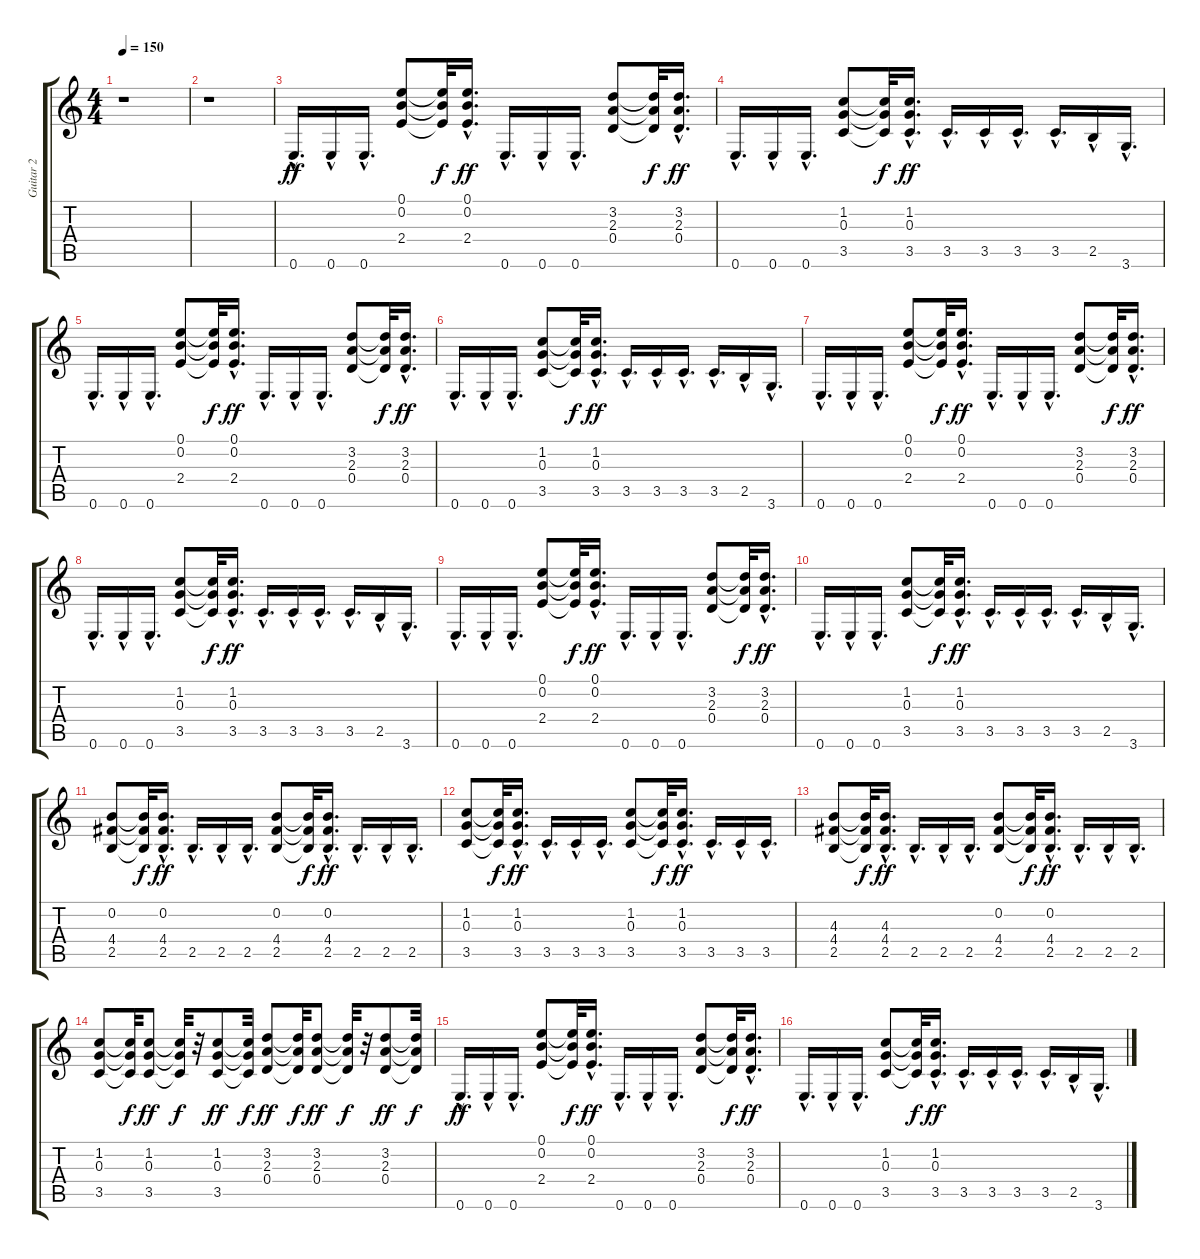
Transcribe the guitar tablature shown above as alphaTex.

\track ("Guitar 2" "Guitar 2") {instrument overdrivenguitar}
\staff {score tabs}
\tuning (E4 B3 G3 D3 A2 E2) {hide}
\ts (4 4)
\tempo 150
\clef g2
\ks c
r.1{dy ff instrument overdrivenguitar} |
r.1 |
0.6{hac}.16{d} 0.6{hac}.16 0.6{hac}.16{d} (0.1 0.2 2.4).8 (0.1{t} 0.2{t} 2.4{t}).32{dy f} (0.1{hac} 0.2{hac} 2.4{hac}).16{d dy ff} 0.6{hac}.16{d} 0.6{hac}.16 0.6{hac}.16{d} (3.2 2.3 0.4).8 (3.2{t} 2.3{t} 0.4{t}).32{dy f} (3.2{hac} 2.3{hac} 0.4{hac}).16{d dy ff} |
0.6{hac}.16{d} 0.6{hac}.16 0.6{hac}.16{d} (1.2 0.3 3.5).8 (1.2{t} 0.3{t} 3.5{t}).32{dy f} (1.2{hac} 0.3{hac} 3.5{hac}).16{d dy ff} 3.5{hac}.16{d} 3.5{hac}.16 3.5{hac}.16{d} 3.5{hac}.16{d} 2.5{hac}.16 3.6{hac}.16{d} |
0.6{hac}.16{d} 0.6{hac}.16 0.6{hac}.16{d} (0.1 0.2 2.4).8 (0.1{t} 0.2{t} 2.4{t}).32{dy f} (0.1{hac} 0.2{hac} 2.4{hac}).16{d dy ff} 0.6{hac}.16{d} 0.6{hac}.16 0.6{hac}.16{d} (3.2 2.3 0.4).8 (3.2{t} 2.3{t} 0.4{t}).32{dy f} (3.2{hac} 2.3{hac} 0.4{hac}).16{d dy ff} |
0.6{hac}.16{d} 0.6{hac}.16 0.6{hac}.16{d} (1.2 0.3 3.5).8 (1.2{t} 0.3{t} 3.5{t}).32{dy f} (1.2{hac} 0.3{hac} 3.5{hac}).16{d dy ff} 3.5{hac}.16{d} 3.5{hac}.16 3.5{hac}.16{d} 3.5{hac}.16{d} 2.5{hac}.16 3.6{hac}.16{d} |
0.6{hac}.16{d} 0.6{hac}.16 0.6{hac}.16{d} (0.1 0.2 2.4).8 (0.1{t} 0.2{t} 2.4{t}).32{dy f} (0.1{hac} 0.2{hac} 2.4{hac}).16{d dy ff} 0.6{hac}.16{d} 0.6{hac}.16 0.6{hac}.16{d} (3.2 2.3 0.4).8 (3.2{t} 2.3{t} 0.4{t}).32{dy f} (3.2{hac} 2.3{hac} 0.4{hac}).16{d dy ff} |
0.6{hac}.16{d} 0.6{hac}.16 0.6{hac}.16{d} (1.2 0.3 3.5).8 (1.2{t} 0.3{t} 3.5{t}).32{dy f} (1.2{hac} 0.3{hac} 3.5{hac}).16{d dy ff} 3.5{hac}.16{d} 3.5{hac}.16 3.5{hac}.16{d} 3.5{hac}.16{d} 2.5{hac}.16 3.6{hac}.16{d} |
0.6{hac}.16{d} 0.6{hac}.16 0.6{hac}.16{d} (0.1 0.2 2.4).8 (0.1{t} 0.2{t} 2.4{t}).32{dy f} (0.1{hac} 0.2{hac} 2.4{hac}).16{d dy ff} 0.6{hac}.16{d} 0.6{hac}.16 0.6{hac}.16{d} (3.2 2.3 0.4).8 (3.2{t} 2.3{t} 0.4{t}).32{dy f} (3.2{hac} 2.3{hac} 0.4{hac}).16{d dy ff} |
0.6{hac}.16{d} 0.6{hac}.16 0.6{hac}.16{d} (1.2 0.3 3.5).8 (1.2{t} 0.3{t} 3.5{t}).32{dy f} (1.2{hac} 0.3{hac} 3.5{hac}).16{d dy ff} 3.5{hac}.16{d} 3.5{hac}.16 3.5{hac}.16{d} 3.5{hac}.16{d} 2.5{hac}.16 3.6{hac}.16{d} |
(0.2 4.4 2.5).8 (0.2{t} 4.4{t} 2.5{t}).32{dy f} (0.2{hac} 4.4{hac} 2.5{hac}).16{d dy ff} 2.5{hac}.16{d} 2.5{hac}.16 2.5{hac}.16{d} (0.2 4.4 2.5).8 (0.2{t} 4.4{t} 2.5{t}).32{dy f} (0.2{hac} 4.4{hac} 2.5{hac}).16{d dy ff} 2.5{hac}.16{d} 2.5{hac}.16 2.5{hac}.16{d} |
(1.2 0.3 3.5).8 (1.2{t} 0.3{t} 3.5{t}).32{dy f} (1.2{hac} 0.3{hac} 3.5{hac}).16{d dy ff} 3.5{hac}.16{d} 3.5{hac}.16 3.5{hac}.16{d} (1.2 0.3 3.5).8 (1.2{t} 0.3{t} 3.5{t}).32{dy f} (1.2{hac} 0.3{hac} 3.5{hac}).16{d dy ff} 3.5{hac}.16{d} 3.5{hac}.16 3.5{hac}.16{d} |
(4.3 4.4 2.5).8 (4.3{t} 4.4{t} 2.5{t}).32{dy f} (4.3{hac} 4.4{hac} 2.5{hac}).16{d dy ff} 2.5{hac}.16{d} 2.5{hac}.16 2.5{hac}.16{d} (0.2 4.4 2.5).8 (0.2{t} 4.4{t} 2.5{t}).32{dy f} (0.2{hac} 4.4{hac} 2.5{hac}).16{d dy ff} 2.5{hac}.16{d} 2.5{hac}.16 2.5{hac}.16{d} |
(1.2 0.3 3.5).8 (1.2{t} 0.3{t} 3.5{t}).32{dy f} (1.2 0.3 3.5).8{dy ff} (1.2{t} 0.3{t} 3.5{t}).32{dy f} r.32 (1.2 0.3 3.5).8{dy ff} (1.2{t} 0.3{t} 3.5{t}).32{dy f} (3.2 2.3 0.4).8{dy ff} (3.2{t} 2.3{t} 0.4{t}).32{dy f} (3.2 2.3 0.4).8{dy ff} (3.2{t} 2.3{t} 0.4{t}).32{dy f} r.32 (3.2 2.3 0.4).8{dy ff} (3.2{t} 2.3{t} 0.4{t}).32{dy f} |
0.6{hac}.16{d dy ff} 0.6{hac}.16 0.6{hac}.16{d} (0.1 0.2 2.4).8 (0.1{t} 0.2{t} 2.4{t}).32{dy f} (0.1{hac} 0.2{hac} 2.4{hac}).16{d dy ff} 0.6{hac}.16{d} 0.6{hac}.16 0.6{hac}.16{d} (3.2 2.3 0.4).8 (3.2{t} 2.3{t} 0.4{t}).32{dy f} (3.2{hac} 2.3{hac} 0.4{hac}).16{d dy ff} |
0.6{hac}.16{d} 0.6{hac}.16 0.6{hac}.16{d} (1.2 0.3 3.5).8 (1.2{t} 0.3{t} 3.5{t}).32{dy f} (1.2{hac} 0.3{hac} 3.5{hac}).16{d dy ff} 3.5{hac}.16{d} 3.5{hac}.16 3.5{hac}.16{d} 3.5{hac}.16{d} 2.5{hac}.16 3.6{hac}.16{d}
